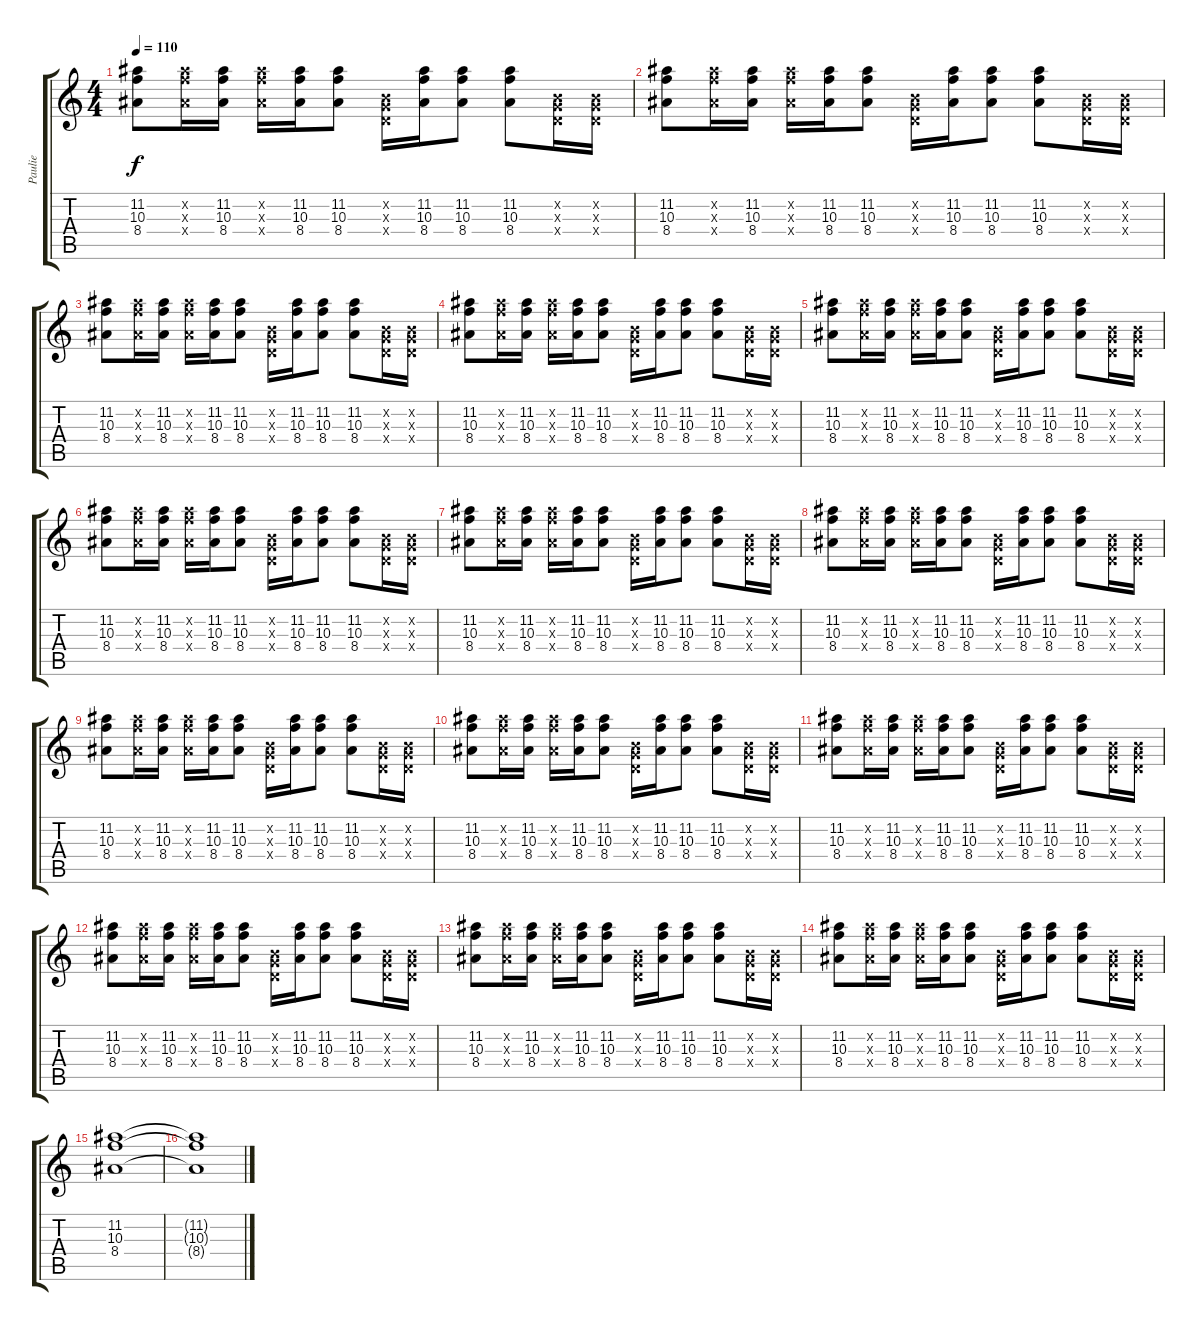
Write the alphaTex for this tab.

\track ("Paulie" "Paulie") {instrument distortionguitar}
\staff {score tabs}
\tuning (E4 B3 G3 D3 A2 E2) {hide}
\ts (4 4)
\tempo 110
\clef g2
\ks c
(11.2 10.3 8.4).8{dy f} (11.2{x} 10.3{x} 8.4{x}).16 (11.2 10.3 8.4).16 (11.2{x} 10.3{x} 8.4{x}).16 (11.2 10.3 8.4).16 (11.2 10.3 8.4).8 (0.2{x} 0.3{x} 0.4{x}).16 (11.2 10.3 8.4).16 (11.2 10.3 8.4).8 (11.2 10.3 8.4).8 (0.2{x} 0.3{x} 0.4{x}).16 (0.2{x} 0.3{x} 0.4{x}).16 |
(11.2 10.3 8.4).8 (11.2{x} 10.3{x} 8.4{x}).16 (11.2 10.3 8.4).16 (11.2{x} 10.3{x} 8.4{x}).16 (11.2 10.3 8.4).16 (11.2 10.3 8.4).8 (0.2{x} 0.3{x} 0.4{x}).16 (11.2 10.3 8.4).16 (11.2 10.3 8.4).8 (11.2 10.3 8.4).8 (0.2{x} 0.3{x} 0.4{x}).16 (0.2{x} 0.3{x} 0.4{x}).16 |
(11.2 10.3 8.4).8 (11.2{x} 10.3{x} 8.4{x}).16 (11.2 10.3 8.4).16 (11.2{x} 10.3{x} 8.4{x}).16 (11.2 10.3 8.4).16 (11.2 10.3 8.4).8 (0.2{x} 0.3{x} 0.4{x}).16 (11.2 10.3 8.4).16 (11.2 10.3 8.4).8 (11.2 10.3 8.4).8 (0.2{x} 0.3{x} 0.4{x}).16 (0.2{x} 0.3{x} 0.4{x}).16 |
(11.2 10.3 8.4).8 (11.2{x} 10.3{x} 8.4{x}).16 (11.2 10.3 8.4).16 (11.2{x} 10.3{x} 8.4{x}).16 (11.2 10.3 8.4).16 (11.2 10.3 8.4).8 (0.2{x} 0.3{x} 0.4{x}).16 (11.2 10.3 8.4).16 (11.2 10.3 8.4).8 (11.2 10.3 8.4).8 (0.2{x} 0.3{x} 0.4{x}).16 (0.2{x} 0.3{x} 0.4{x}).16 |
(11.2 10.3 8.4).8 (11.2{x} 10.3{x} 8.4{x}).16 (11.2 10.3 8.4).16 (11.2{x} 10.3{x} 8.4{x}).16 (11.2 10.3 8.4).16 (11.2 10.3 8.4).8 (0.2{x} 0.3{x} 0.4{x}).16 (11.2 10.3 8.4).16 (11.2 10.3 8.4).8 (11.2 10.3 8.4).8 (0.2{x} 0.3{x} 0.4{x}).16 (0.2{x} 0.3{x} 0.4{x}).16 |
(11.2 10.3 8.4).8 (11.2{x} 10.3{x} 8.4{x}).16 (11.2 10.3 8.4).16 (11.2{x} 10.3{x} 8.4{x}).16 (11.2 10.3 8.4).16 (11.2 10.3 8.4).8 (0.2{x} 0.3{x} 0.4{x}).16 (11.2 10.3 8.4).16 (11.2 10.3 8.4).8 (11.2 10.3 8.4).8 (0.2{x} 0.3{x} 0.4{x}).16 (0.2{x} 0.3{x} 0.4{x}).16 |
(11.2 10.3 8.4).8 (11.2{x} 10.3{x} 8.4{x}).16 (11.2 10.3 8.4).16 (11.2{x} 10.3{x} 8.4{x}).16 (11.2 10.3 8.4).16 (11.2 10.3 8.4).8 (0.2{x} 0.3{x} 0.4{x}).16 (11.2 10.3 8.4).16 (11.2 10.3 8.4).8 (11.2 10.3 8.4).8 (0.2{x} 0.3{x} 0.4{x}).16 (0.2{x} 0.3{x} 0.4{x}).16 |
(11.2 10.3 8.4).8 (11.2{x} 10.3{x} 8.4{x}).16 (11.2 10.3 8.4).16 (11.2{x} 10.3{x} 8.4{x}).16 (11.2 10.3 8.4).16 (11.2 10.3 8.4).8 (0.2{x} 0.3{x} 0.4{x}).16 (11.2 10.3 8.4).16 (11.2 10.3 8.4).8 (11.2 10.3 8.4).8 (0.2{x} 0.3{x} 0.4{x}).16 (0.2{x} 0.3{x} 0.4{x}).16 |
(11.2 10.3 8.4).8 (11.2{x} 10.3{x} 8.4{x}).16 (11.2 10.3 8.4).16 (11.2{x} 10.3{x} 8.4{x}).16 (11.2 10.3 8.4).16 (11.2 10.3 8.4).8 (0.2{x} 0.3{x} 0.4{x}).16 (11.2 10.3 8.4).16 (11.2 10.3 8.4).8 (11.2 10.3 8.4).8 (0.2{x} 0.3{x} 0.4{x}).16 (0.2{x} 0.3{x} 0.4{x}).16 |
(11.2 10.3 8.4).8 (11.2{x} 10.3{x} 8.4{x}).16 (11.2 10.3 8.4).16 (11.2{x} 10.3{x} 8.4{x}).16 (11.2 10.3 8.4).16 (11.2 10.3 8.4).8 (0.2{x} 0.3{x} 0.4{x}).16 (11.2 10.3 8.4).16 (11.2 10.3 8.4).8 (11.2 10.3 8.4).8 (0.2{x} 0.3{x} 0.4{x}).16 (0.2{x} 0.3{x} 0.4{x}).16 |
(11.2 10.3 8.4).8 (11.2{x} 10.3{x} 8.4{x}).16 (11.2 10.3 8.4).16 (11.2{x} 10.3{x} 8.4{x}).16 (11.2 10.3 8.4).16 (11.2 10.3 8.4).8 (0.2{x} 0.3{x} 0.4{x}).16 (11.2 10.3 8.4).16 (11.2 10.3 8.4).8 (11.2 10.3 8.4).8 (0.2{x} 0.3{x} 0.4{x}).16 (0.2{x} 0.3{x} 0.4{x}).16 |
(11.2 10.3 8.4).8 (11.2{x} 10.3{x} 8.4{x}).16 (11.2 10.3 8.4).16 (11.2{x} 10.3{x} 8.4{x}).16 (11.2 10.3 8.4).16 (11.2 10.3 8.4).8 (0.2{x} 0.3{x} 0.4{x}).16 (11.2 10.3 8.4).16 (11.2 10.3 8.4).8 (11.2 10.3 8.4).8 (0.2{x} 0.3{x} 0.4{x}).16 (0.2{x} 0.3{x} 0.4{x}).16 |
(11.2 10.3 8.4).8 (11.2{x} 10.3{x} 8.4{x}).16 (11.2 10.3 8.4).16 (11.2{x} 10.3{x} 8.4{x}).16 (11.2 10.3 8.4).16 (11.2 10.3 8.4).8 (0.2{x} 0.3{x} 0.4{x}).16 (11.2 10.3 8.4).16 (11.2 10.3 8.4).8 (11.2 10.3 8.4).8 (0.2{x} 0.3{x} 0.4{x}).16 (0.2{x} 0.3{x} 0.4{x}).16 |
(11.2 10.3 8.4).8 (11.2{x} 10.3{x} 8.4{x}).16 (11.2 10.3 8.4).16 (11.2{x} 10.3{x} 8.4{x}).16 (11.2 10.3 8.4).16 (11.2 10.3 8.4).8 (0.2{x} 0.3{x} 0.4{x}).16 (11.2 10.3 8.4).16 (11.2 10.3 8.4).8 (11.2 10.3 8.4).8 (0.2{x} 0.3{x} 0.4{x}).16 (0.2{x} 0.3{x} 0.4{x}).16 |
(11.2 10.3 8.4).1 |
(11.2{t} 10.3{t} 8.4{t}).1
